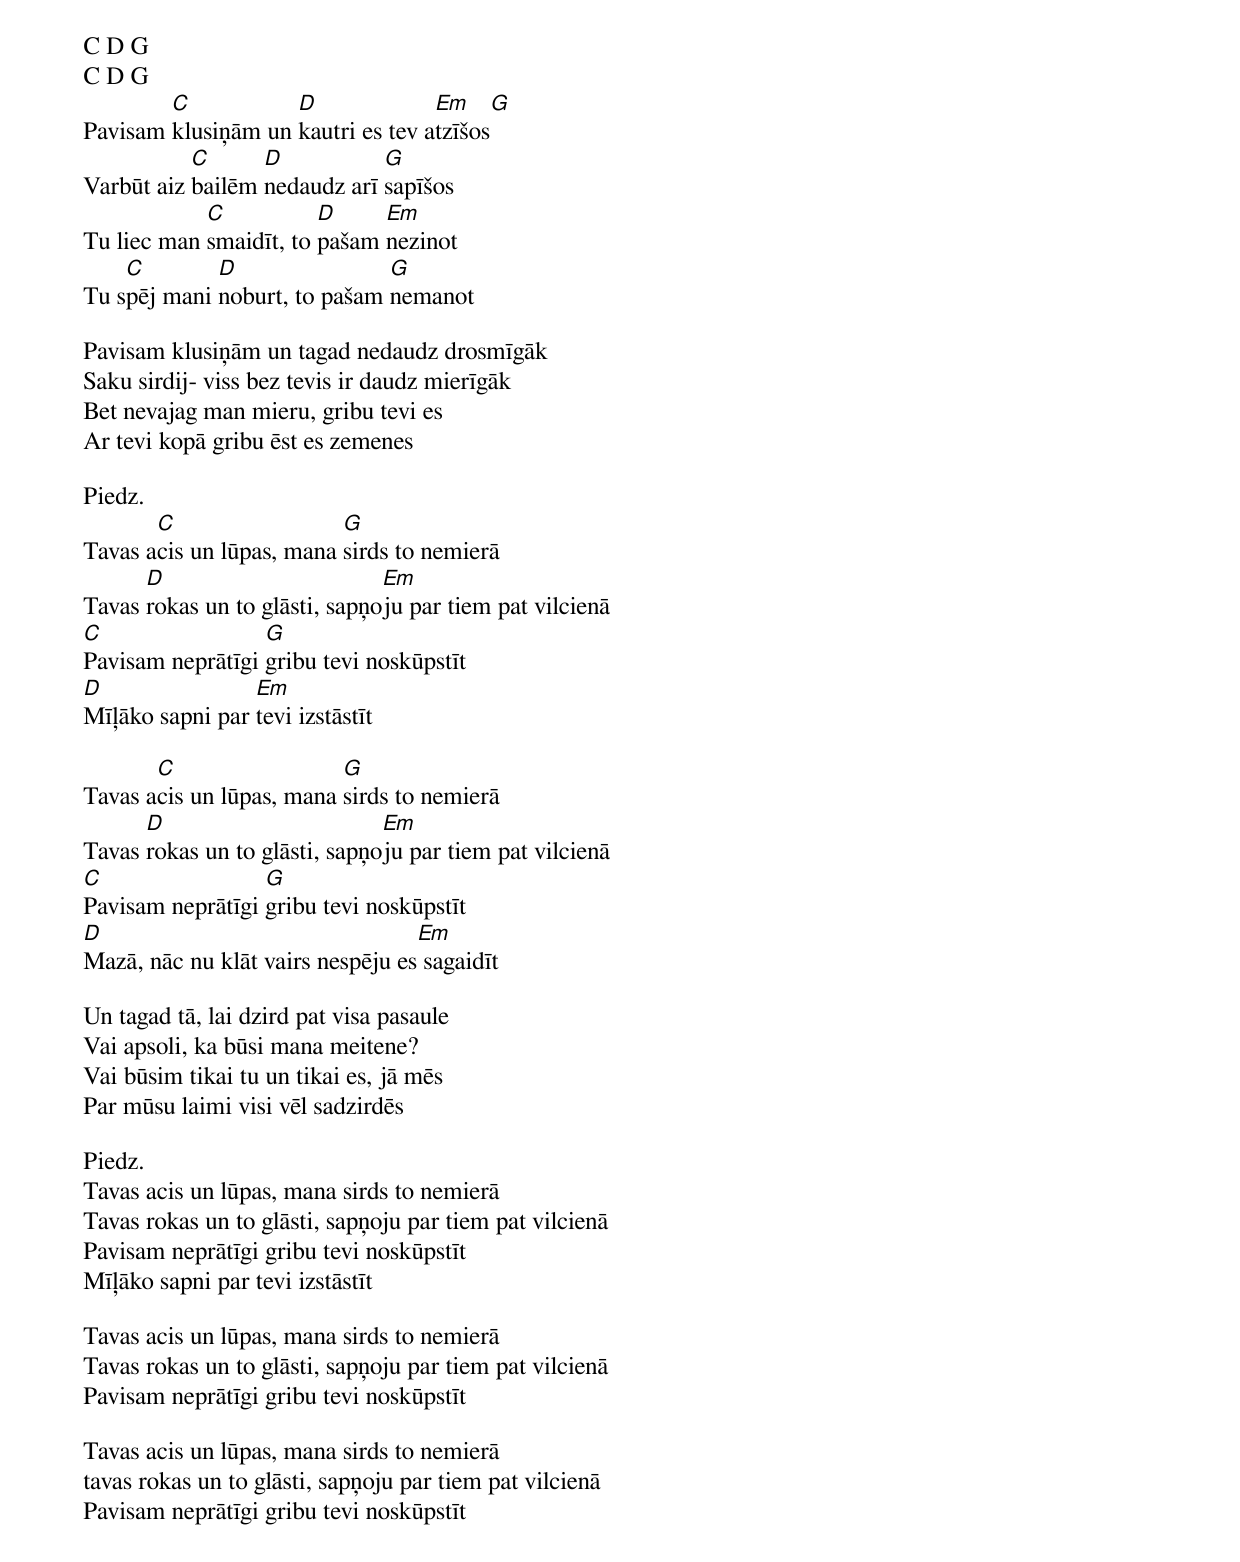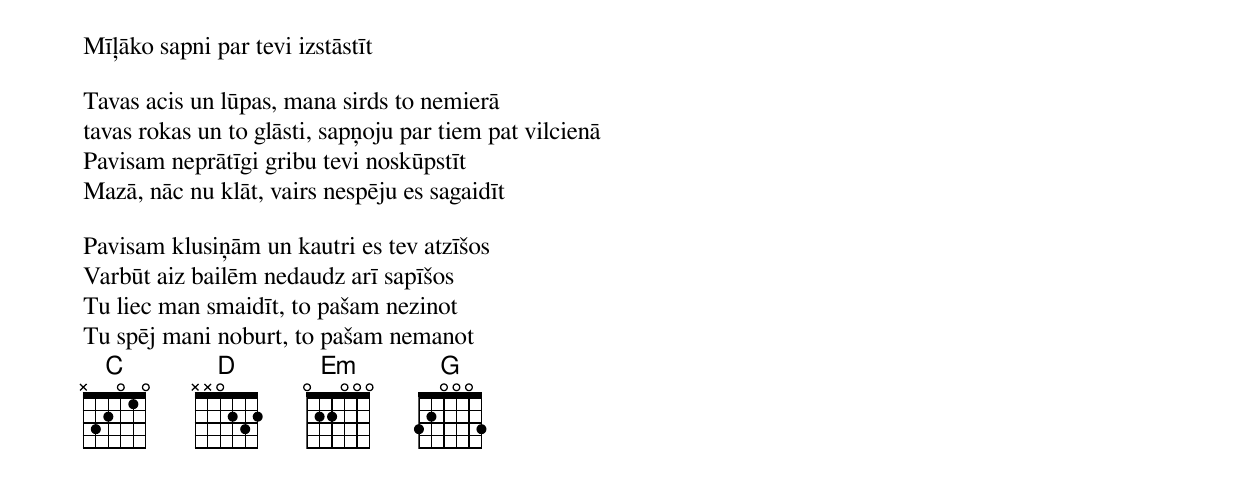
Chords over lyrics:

C D G
C D G
        C           D              Em     G
Pavisam klusiņām un kautri es tev atzīšos
           C      D           G
Varbūt aiz bailēm nedaudz arī sapīšos
            C           D     Em
Tu liec man smaidīt, to pašam nezinot
    C        D                G
Tu spēj mani noburt, to pašam nemanot

Pavisam klusiņām un tagad nedaudz drosmīgāk
Saku sirdij- viss bez tevis ir daudz mierīgāk
Bet nevajag man mieru, gribu tevi es
Ar tevi kopā gribu ēst es zemenes

Piedz.
       C                  G
Tavas acis un lūpas, mana sirds to nemierā
      D                        Em
Tavas rokas un to glāsti, sapņoju par tiem pat vilcienā
C                 G
Pavisam neprātīgi gribu tevi noskūpstīt
D                Em
Mīļāko sapni par tevi izstāstīt

       C                  G
Tavas acis un lūpas, mana sirds to nemierā
      D                        Em
Tavas rokas un to glāsti, sapņoju par tiem pat vilcienā
C                 G
Pavisam neprātīgi gribu tevi noskūpstīt
D                                 Em
Mazā, nāc nu klāt vairs nespēju es sagaidīt

Un tagad tā, lai dzird pat visa pasaule
Vai apsoli, ka būsi mana meitene?
Vai būsim tikai tu un tikai es, jā mēs
Par mūsu laimi visi vēl sadzirdēs

Piedz.
Tavas acis un lūpas, mana sirds to nemierā
Tavas rokas un to glāsti, sapņoju par tiem pat vilcienā
Pavisam neprātīgi gribu tevi noskūpstīt
Mīļāko sapni par tevi izstāstīt

Tavas acis un lūpas, mana sirds to nemierā
Tavas rokas un to glāsti, sapņoju par tiem pat vilcienā
Pavisam neprātīgi gribu tevi noskūpstīt

Tavas acis un lūpas, mana sirds to nemierā
tavas rokas un to glāsti, sapņoju par tiem pat vilcienā
Pavisam neprātīgi gribu tevi noskūpstīt
Mīļāko sapni par tevi izstāstīt

Tavas acis un lūpas, mana sirds to nemierā
tavas rokas un to glāsti, sapņoju par tiem pat vilcienā
Pavisam neprātīgi gribu tevi noskūpstīt
Mazā, nāc nu klāt, vairs nespēju es sagaidīt

Pavisam klusiņām un kautri es tev atzīšos
Varbūt aiz bailēm nedaudz arī sapīšos
Tu liec man smaidīt, to pašam nezinot
Tu spēj mani noburt, to pašam nemanot
